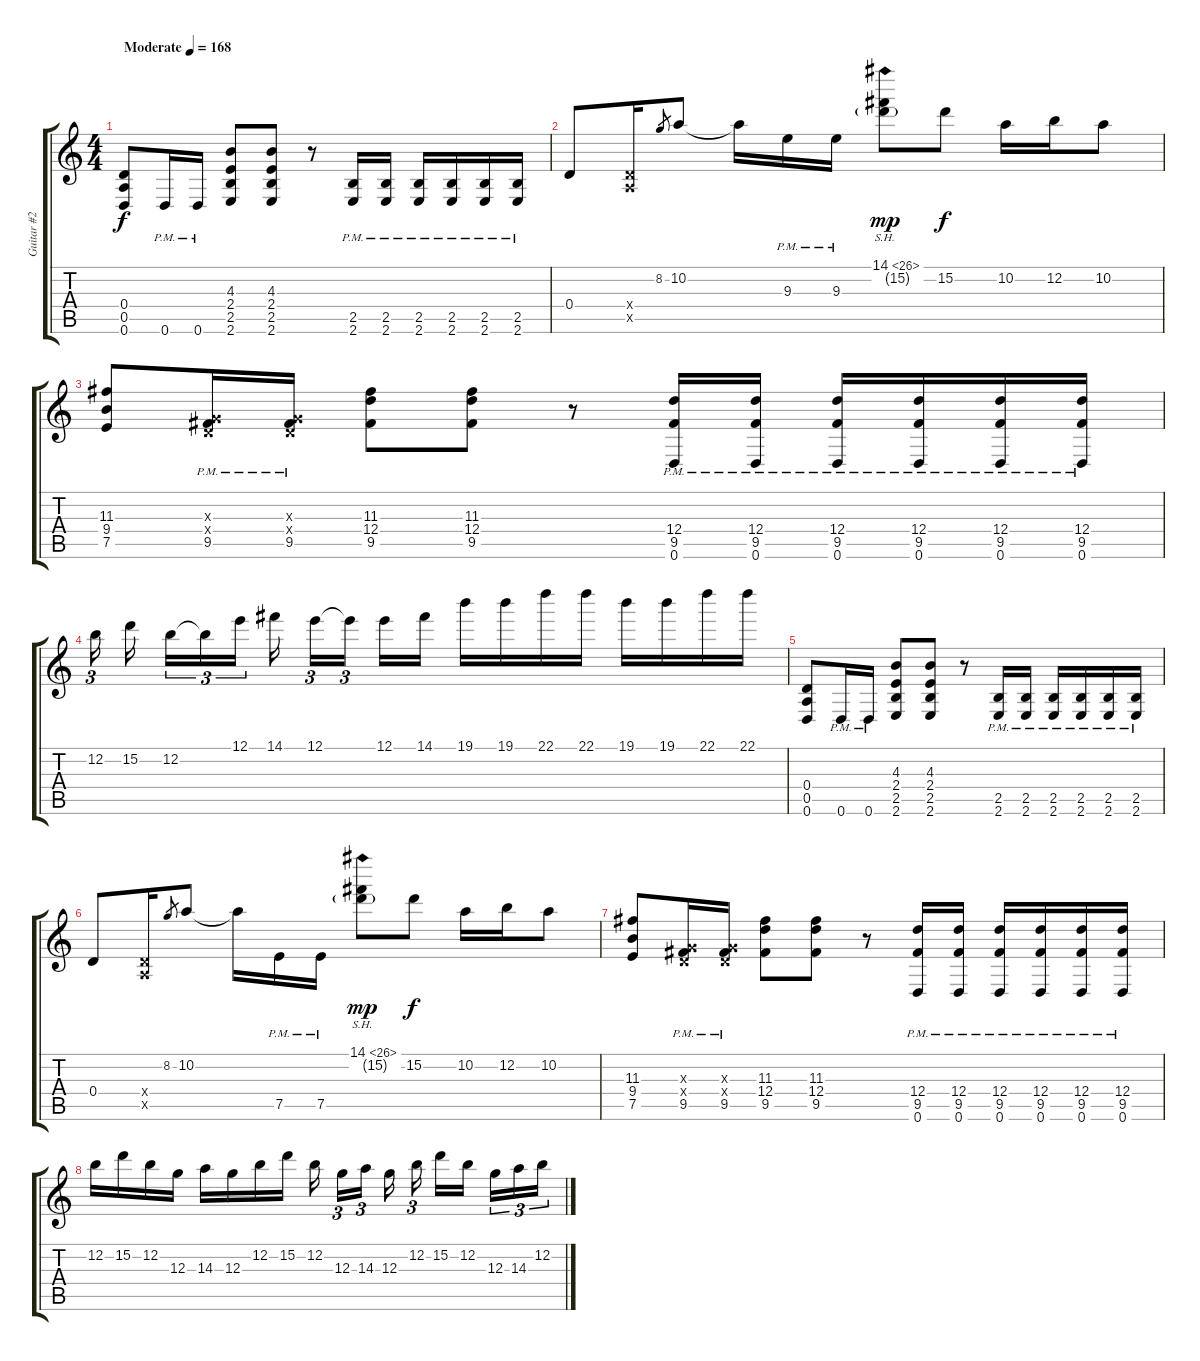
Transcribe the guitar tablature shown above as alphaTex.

\track ("Guitar #2" "Guitar #2") {instrument overdrivenguitar}
\staff {score tabs}
\tuning (E4 B3 G3 D3 A2 D2) {hide}
\ts (4 4)
\tempo (168 "Moderate")
\clef g2
\ks c
(0.4 0.5 0.6).8{dy f instrument overdrivenguitar} 0.6{pm}.16 0.6{pm}.16 (4.3 2.4 2.5 2.6).8 (4.3 2.4 2.5 2.6).8 r.8 (2.5{pm} 2.6{pm}).16 (2.5{pm} 2.6{pm}).16 (2.5{pm} 2.6{pm}).16 (2.5{pm} 2.6{pm}).16 (2.5{pm} 2.6{pm}).16 (2.5{pm} 2.6{pm}).16 |
0.4.8 (0.4{x} 0.5{x}).16 8.2.8{gr} 10.2.8 10.2{t}.16 9.3{pm}.16 9.3{pm}.16 (14.1{sh 12} 15.2{g}).8{dy mp} 15.2.8{dy f} 10.2.16 12.2.16 10.2.8 |
(11.3 9.4 7.5).8 (0.3{x} 0.4{x} 9.5{pm}).16 (0.3{x} 0.4{x} 9.5{pm}).16 (11.3 12.4 9.5).8 (11.3 12.4 9.5).8 r.8 (12.4{pm} 9.5{pm} 0.6).16 (12.4{pm} 9.5{pm} 0.6{pm}).16 (12.4{pm} 9.5{pm} 0.6{pm}).16 (12.4{pm} 9.5{pm} 0.6{pm}).16 (12.4{pm} 9.5{pm} 0.6{pm}).16 (12.4{pm} 9.5{pm} 0.6{pm}).16 |
12.2.16{tu (3 2) beam splitsecondary} 15.2.16{beam splitsecondary} 12.2.16{tu (3 2)} 12.2{t}.16{tu (3 2)} 12.1.16{tu (3 2) beam splitsecondary} 14.1.16 12.1.16{tu (3 2)} 12.1{t}.16{tu (3 2) beam splitsecondary} 12.1.16 14.1.16 19.1.16 19.1.16 22.1.16 22.1.16 19.1.16 19.1.16 22.1.16 22.1.16 |
(0.4 0.5 0.6).8 0.6{pm}.16 0.6{pm}.16 (4.3 2.4 2.5 2.6).8 (4.3 2.4 2.5 2.6).8 r.8 (2.5{pm} 2.6{pm}).16 (2.5{pm} 2.6{pm}).16 (2.5{pm} 2.6{pm}).16 (2.5{pm} 2.6{pm}).16 (2.5{pm} 2.6{pm}).16 (2.5{pm} 2.6{pm}).16 |
0.4.8 (0.4{x} 0.5{x}).16 8.2.8{gr} 10.2.8 10.2{t}.16 7.5{pm}.16 7.5{pm}.16 (14.1{sh 12} 15.2{g}).8{dy mp} 15.2.8{dy f} 10.2.16 12.2.16 10.2.8 |
(11.3 9.4 7.5).8 (0.3{x} 0.4{x} 9.5{pm}).16 (0.3{x} 0.4{x} 9.5{pm}).16 (11.3 12.4 9.5).8 (11.3 12.4 9.5).8 r.8 (12.4{pm} 9.5{pm} 0.6).16 (12.4{pm} 9.5{pm} 0.6{pm}).16 (12.4{pm} 9.5{pm} 0.6{pm}).16 (12.4{pm} 9.5{pm} 0.6{pm}).16 (12.4{pm} 9.5{pm} 0.6{pm}).16 (12.4{pm} 9.5{pm} 0.6{pm}).16 |
12.2.16 15.2.16 12.2.16 12.3.16 14.3.16 12.3.16 12.2.16 15.2.16 12.2.16{beam splitsecondary} 12.3.16{tu (3 2)} 14.3.16{tu (3 2) beam splitsecondary} 12.3.16 12.2.16{tu (3 2)} 15.2.16 12.2.16{beam splitsecondary} 12.3.16{tu (3 2)} 14.3.16{tu (3 2)} 12.2.16{tu (3 2)}
